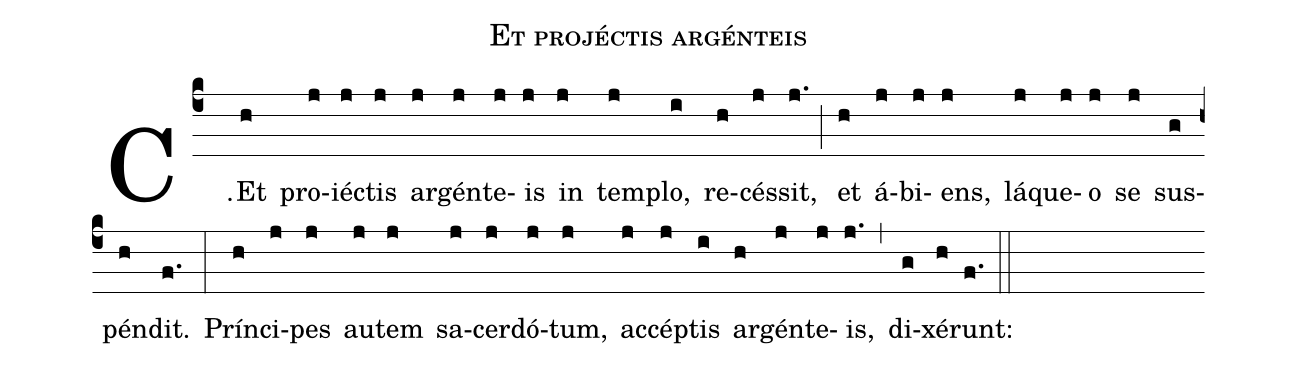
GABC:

name: Et projéctis argénteis;
%%
(c4)

C.()
Et(h) pro(j)iéc(j)tis(j) ar(j)gén(j)te(j)is(j) in(j) tem(j)plo,(i) re(h)cés(j)sit,(j.) (;)
et(h) á(j)bi(j)ens,(j) lá(j)que(j)o(j) se(j) sus(g)pén(h)dit.(f.) (:)
Prín(h)ci(j)pes(j) au(j)tem(j) sa(j)cer(j)dó(j)tum,(j) ac(j)cép(j)tis(i) ar(h)gén(j)te(j)is,(j.) (,)
di(g)xé(h)runt:(f.) (::)
